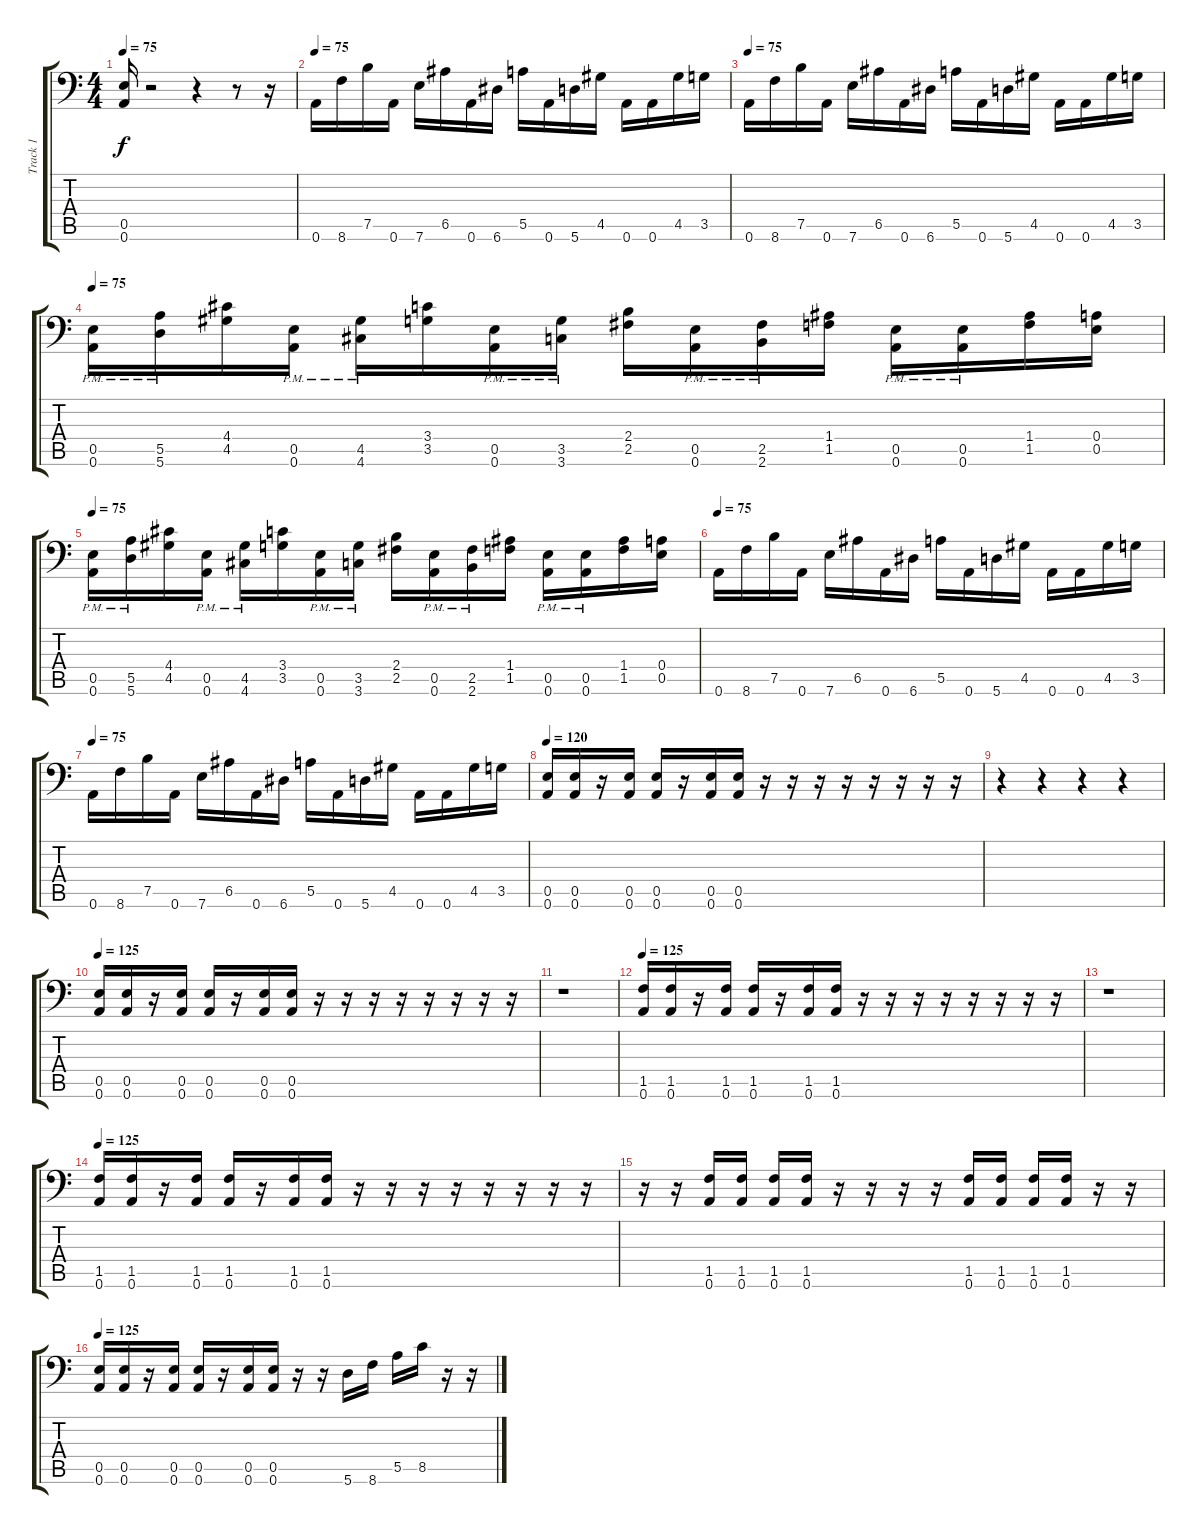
\track ("Track 1" "Track 1") {instrument overdrivenguitar}
\staff {score tabs}
\tuning (B3 Gb3 D3 A2 E2 A1) {hide}
\ts (4 4)
\tempo 75
\clef f4
\ks c
(0.5 0.6).16{dy f} r.2 r.4 r.8 r.16 |
\tempo 75
0.6.16 8.6.16 7.5.16 0.6.16 7.6.16 6.5.16 0.6.16 6.6.16 5.5.16 0.6.16 5.6.16 4.5.16 0.6.16 0.6.16 4.5.16 3.5.16 |
\tempo 75
0.6.16 8.6.16 7.5.16 0.6.16 7.6.16 6.5.16 0.6.16 6.6.16 5.5.16 0.6.16 5.6.16 4.5.16 0.6.16 0.6.16 4.5.16 3.5.16 |
\tempo 75
(0.5 0.6{pm}).16 (5.5 5.6{pm}).16 (4.4 4.5).16 (0.5 0.6{pm}).16 (4.5 4.6{pm}).16 (3.4 3.5).16 (0.5 0.6{pm}).16 (3.5 3.6{pm}).16 (2.4 2.5).16 (0.5 0.6{pm}).16 (2.5 2.6{pm}).16 (1.4 1.5).16 (0.5 0.6{pm}).16 (0.5 0.6{pm}).16 (1.4 1.5).16 (0.4 0.5).16 |
\tempo 75
(0.5 0.6{pm}).16 (5.5 5.6{pm}).16 (4.4 4.5).16 (0.5 0.6{pm}).16 (4.5 4.6{pm}).16 (3.4 3.5).16 (0.5 0.6{pm}).16 (3.5 3.6{pm}).16 (2.4 2.5).16 (0.5 0.6{pm}).16 (2.5 2.6{pm}).16 (1.4 1.5).16 (0.5 0.6{pm}).16 (0.5 0.6{pm}).16 (1.4 1.5).16 (0.4 0.5).16 |
\tempo 75
0.6.16 8.6.16 7.5.16 0.6.16 7.6.16 6.5.16 0.6.16 6.6.16 5.5.16 0.6.16 5.6.16 4.5.16 0.6.16 0.6.16 4.5.16 3.5.16 |
\tempo 75
0.6.16 8.6.16 7.5.16 0.6.16 7.6.16 6.5.16 0.6.16 6.6.16 5.5.16 0.6.16 5.6.16 4.5.16 0.6.16 0.6.16 4.5.16 3.5.16 |
\tempo 120
(0.5 0.6).16 (0.5 0.6).16 r.16 (0.5 0.6).16 (0.5 0.6).16 r.16 (0.5 0.6).16 (0.5 0.6).16 r.16 r.16 r.16 r.16 r.16 r.16 r.16 r.16 |
r.4 r.4 r.4 r.4 |
\tempo 125
(0.5 0.6).16 (0.5 0.6).16 r.16 (0.5 0.6).16 (0.5 0.6).16 r.16 (0.5 0.6).16 (0.5 0.6).16 r.16 r.16 r.16 r.16 r.16 r.16 r.16 r.16 |
r.1 |
\tempo 125
(1.5 0.6).16 (1.5 0.6).16 r.16 (1.5 0.6).16 (1.5 0.6).16 r.16 (1.5 0.6).16 (1.5 0.6).16 r.16 r.16 r.16 r.16 r.16 r.16 r.16 r.16 |
r.1 |
\tempo 125
(1.5 0.6).16 (1.5 0.6).16 r.16 (1.5 0.6).16 (1.5 0.6).16 r.16 (1.5 0.6).16 (1.5 0.6).16 r.16 r.16 r.16 r.16 r.16 r.16 r.16 r.16 |
r.16 r.16 (1.5 0.6).16 (1.5 0.6).16 (1.5 0.6).16 (1.5 0.6).16 r.16 r.16 r.16 r.16 (1.5 0.6).16 (1.5 0.6).16 (1.5 0.6).16 (1.5 0.6).16 r.16 r.16 |
\tempo 125
(0.5 0.6).16 (0.5 0.6).16 r.16 (0.5 0.6).16 (0.5 0.6).16 r.16 (0.5 0.6).16 (0.5 0.6).16 r.16 r.16 5.6.16 8.6.16 5.5.16 8.5.16 r.16 r.16
